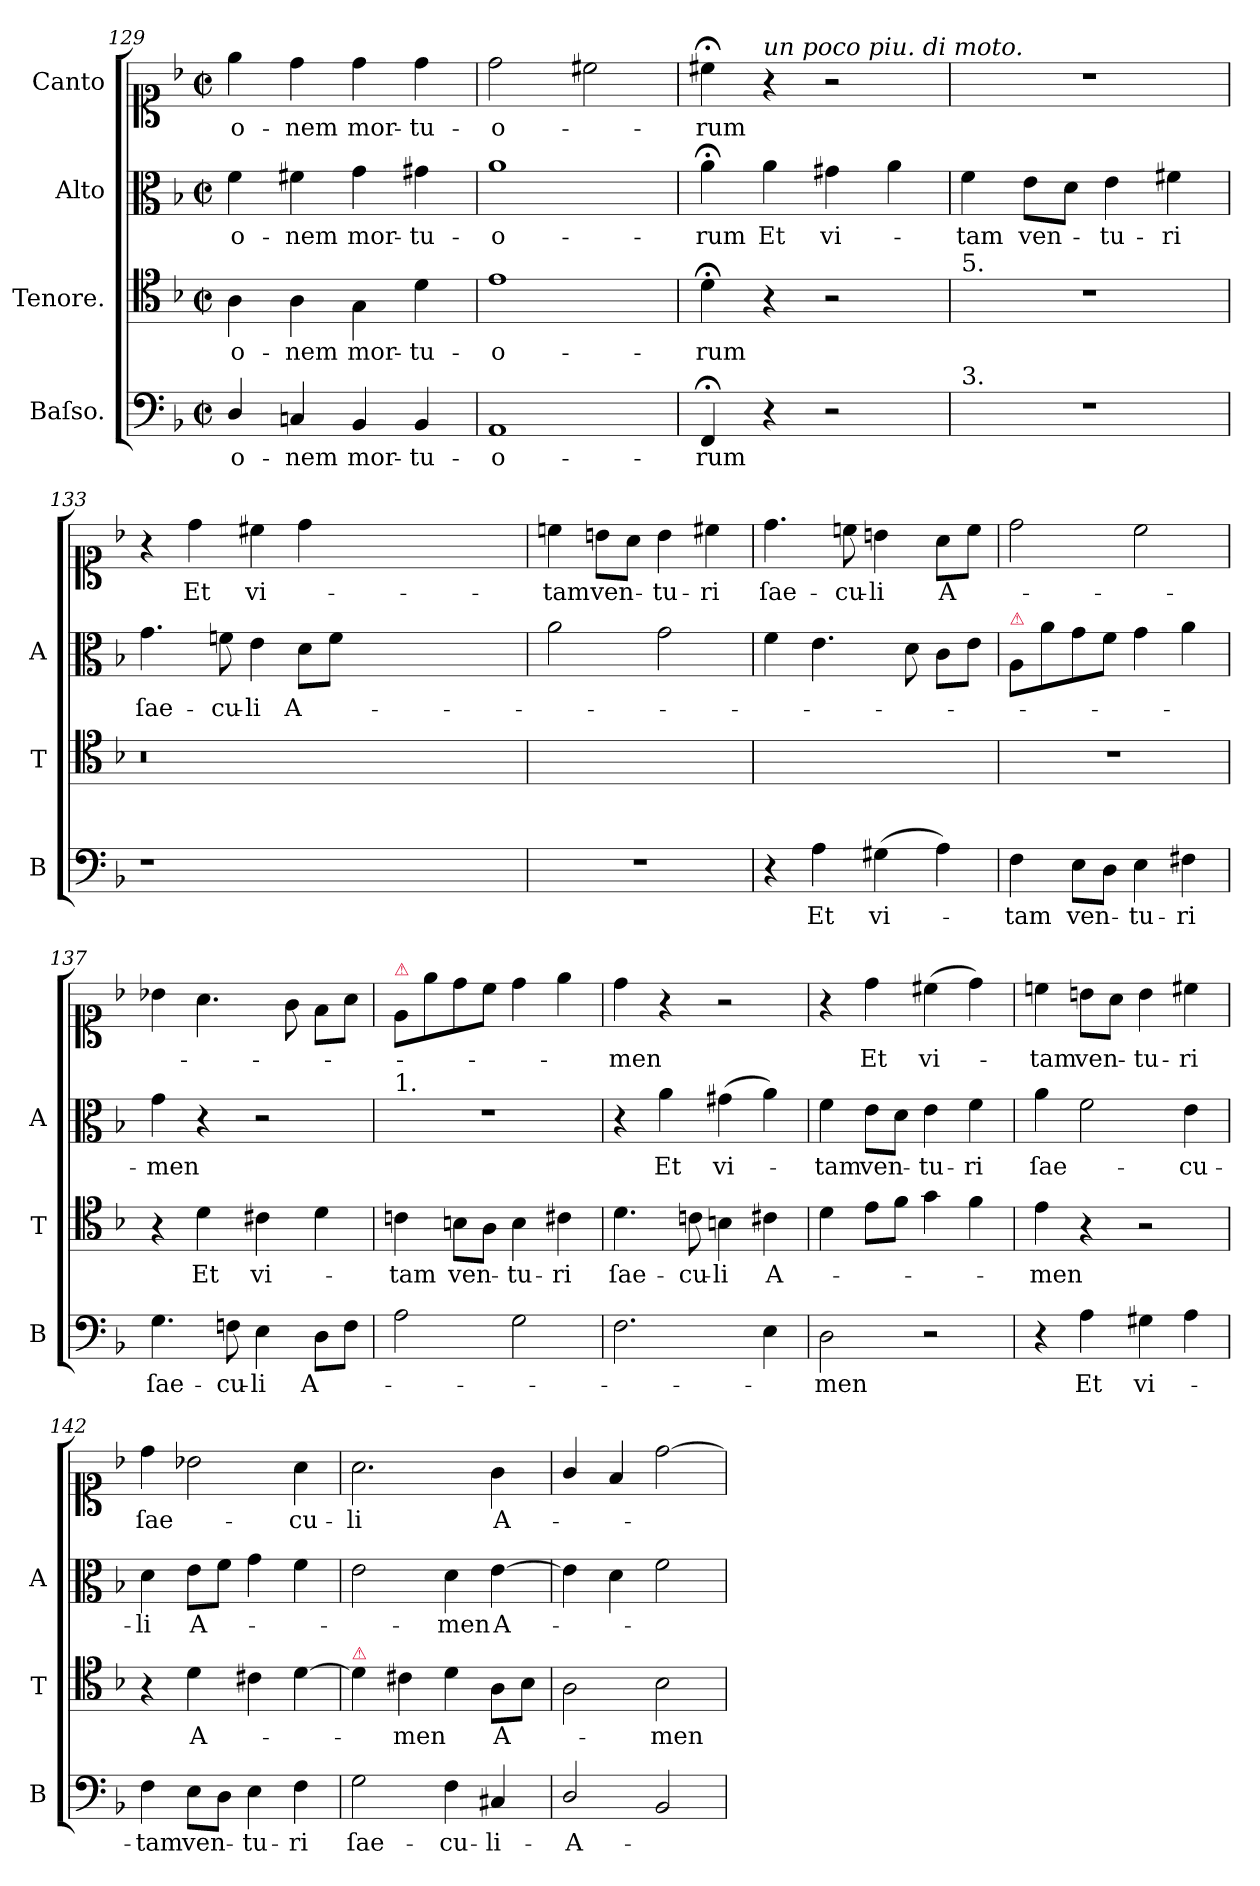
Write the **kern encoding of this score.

**kern	**text	**kern	**text	**kern	**text	**kern	**text
*part4	*part4	*part3	*part3	*part2	*part2	*part1	*part1
*staff4	*staff4	*staff3	*staff3	*staff2	*staff2	*staff1	*staff1
*I"Baſso.	*	*I"Tenore.	*	*I"Alto	*	*I"Canto	*
*I'B	*	*I'T	*	*I'A	*	*	*
*clefF4	*	*clefC4	*	*clefC3	*	*clefC1	*
*k[b-]	*	*k[b-]	*	*k[b-]	*	*k[b-]	*
*M2/2	*	*M2/2	*	*M2/2	*	*M2/2	*
*met(c|)	*	*met(c|)	*	*met(c|)	*	*met(c|)	*
=129	=129	=129	=129	=129	=129	=129	=129
4D/	-o-	4A\	-o-	4f\	-o-	4ee\	-o-
4Cn/	-nem	4A\	-nem	4f#X\	-nem	4dd\	-nem
4BB-/	mor-	4G\	mor-	4g\	mor-	4dd\	mor-
4BB-/	-tu-	4d\	-tu-	4g#X\	-tu-	4dd\	-tu-
=130	=130	=130	=130	=130	=130	=130	=130
1AA	-o-	1e	-o-	1a	-o-	2dd\	-o-
.	.	.	.	.	.	2cc#X\	.
=131	=131	=131	=131	=131	=131	=131	=131
4FF;</	-rum	4d;<\	-rum	4a;<\	-rum	4cc#X;<\	-rum
!	!	!	!	!	!	!LO:TX:a:i:t=un poco piu. di moto.	!
4r	.	4r	.	4a\	Et	4r	.
2r	.	2r	.	4g#X\	vi-	2r	.
.	.	.	.	4a\	.	.	.
=132	=132	=132	=132	=132	=132	=132	=132
!	!	!LO:TX:a:t=5.	!	!	!	!	!
!LO:TX:a:t=3.	!	!	!	!	!	!	!
1r	.	1r	.	4f\	-tam	1r	.
.	.	.	.	8e\L	ven-	.	.
.	.	.	.	8d\J	.	.	.
.	.	.	.	4e\	-tu-	.	.
.	.	.	.	4f#X\	-ri	.	.
=133	=133	=133	=133	=133	=133	=133	=133
1r	.	0.r	.	4.g\	ſae-	4r	.
.	.	.	.	.	.	4dd\	Et
.	.	.	.	8fn\	-cu-	.	.
.	.	.	.	4e\	-li	4cc#X\	vi-
.	.	.	.	8d\L	A-	4dd\	.
.	.	.	.	8f\J	.	.	.
0ryy	.	.	.	0ryy	.	0ryy	.
=134	=134	=134	=134	=134	=134	=134	=134
1r	.	1ryy	.	2a\	.	4ccn\	-tam
.	.	.	.	.	.	8bn\L	ven-
.	.	.	.	.	.	8a\J	.
.	.	.	.	2g\	.	4b\	-tu-
.	.	.	.	.	.	4cc#X\	-ri
=135	=135	=135	=135	=135	=135	=135	=135
4r	.	1ryy	.	4f\	.	4.dd\	ſae-
4A\	Et	.	.	4.e\	.	.	.
.	.	.	.	.	.	8ccn\	-cu-
(4G#X\	vi-	.	.	.	.	4bn\	-li
.	.	.	.	8d\	.	.	.
4A\)	.	.	.	8c\L	.	8a\L	A-
.	.	.	.	8e\J	.	8cc\J	.
=136	=136	=136	=136	=136	=136	=136	=136
!	!	!	!	!LO:TX:a:color=crimson:t=⚠	!	!	!
4F\	tam	1r	.	8A/L	.	2dd\	.
.	.	.	.	8a\	.	.	.
8E\L	ven-	.	.	8g\	.	.	.
8D\J	.	.	.	8f\J	.	.	.
4E\	-tu-	.	.	4g\	.	2cc\	.
4F#X\	-ri	.	.	4a\	.	.	.
=137	=137	=137	=137	=137	=137	=137	=137
4.G\	ſae-	4r	.	4g\	-men	4b-X\	.
.	.	4d\	Et	4r	.	4.a\	.
8Fn\	-cu-	.	.	.	.	.	.
4E\	-li	4c#X\	vi-	2r	.	.	.
.	.	.	.	.	.	8g\	.
8D\L	A-	4d\	.	.	.	8f\L	.
8F\J	.	.	.	.	.	8a\J	.
=138	=138	=138	=138	=138	=138	=138	=138
!	!	!	!	!	!	!LO:TX:a:color=crimson:t=⚠	!
!	!	!	!	!LO:TX:a:t=1.	!	!	!
2A\	.	4cn\	tam	1r	.	8e/L	.
.	.	.	.	.	.	8ee\	.
.	.	8Bn\L	ven-	.	.	8dd\	.
.	.	8A\J	.	.	.	8cc\J	.
2G\	.	4B\	-tu-	.	.	4dd\	.
.	.	4c#X\	-ri	.	.	4ee\	.
=139	=139	=139	=139	=139	=139	=139	=139
2.F\	.	4.d\	ſae-	4r	.	4dd\	-men
.	.	.	.	4a\	Et	4r	.
.	.	8cn\	-cu-	.	.	.	.
.	.	4Bn\	-li	(4g#X\	vi-	2r	.
4E\	.	4c#X\	A-	4a\)	.	.	.
=140	=140	=140	=140	=140	=140	=140	=140
2D\	-men	4d\	.	4f\	-tam	4r	.
.	.	8e\L	.	8e\L	ven-	4dd\	Et
.	.	8f\J	.	8d\J	.	.	.
2r	.	4g\	.	4e\	-tu-	(4cc#X\	vi-
.	.	4f\	.	4f\	-ri	4dd\)	.
=141	=141	=141	=141	=141	=141	=141	=141
4r	.	4e\	-men	4a\	ſae-	4ccn\	-tam
4A\	Et	4r	.	2f\	.	8bn\L	ven-
.	.	.	.	.	.	8a\J	.
4G#X\	vi-	2r	.	.	.	4b\	-tu-
4A\	.	.	.	4e\	-cu-	4cc#X\	-ri
=142	=142	=142	=142	=142	=142	=142	=142
4F\	tam	4r	.	4d\	li	4dd\	ſae-
8E\L	ven-	4d\	A-	8e\L	A-	2b-X\	.
8D\J	.	.	.	8f\J	.	.	.
4E\	-tu-	4c#X\	.	4g\	.	.	.
4F\	-ri	[4d\	.	4f\	.	4a\	-cu-
=143	=143	=143	=143	=143	=143	=143	=143
!	!	!LO:TX:a:color=crimson:t=⚠	!	!	!	!	!
2G\	ſae-	4d\]	.	2e\	.	2.a\	li
.	.	4c#X\	-men	.	.	.	.
4F\	-cu-	4d\	.	4d\	-men	.	.
4C#X/	-li-	8A\L	A-	[4e\	A-	4g\	A-
.	.	8B-\J	.	.	.	.	.
=144	=144	=144	=144	=144	=144	=144	=144
2D/	A-	2A\	.	4e\]	.	4g/	.
.	.	.	.	4d\	.	4f/	.
2BB-/	.	2B-\	-men	2f\	.	[2dd\	.
=	=	=	=	=	=	=	=
*-	*-	*-	*-	*-	*-	*-	*-
